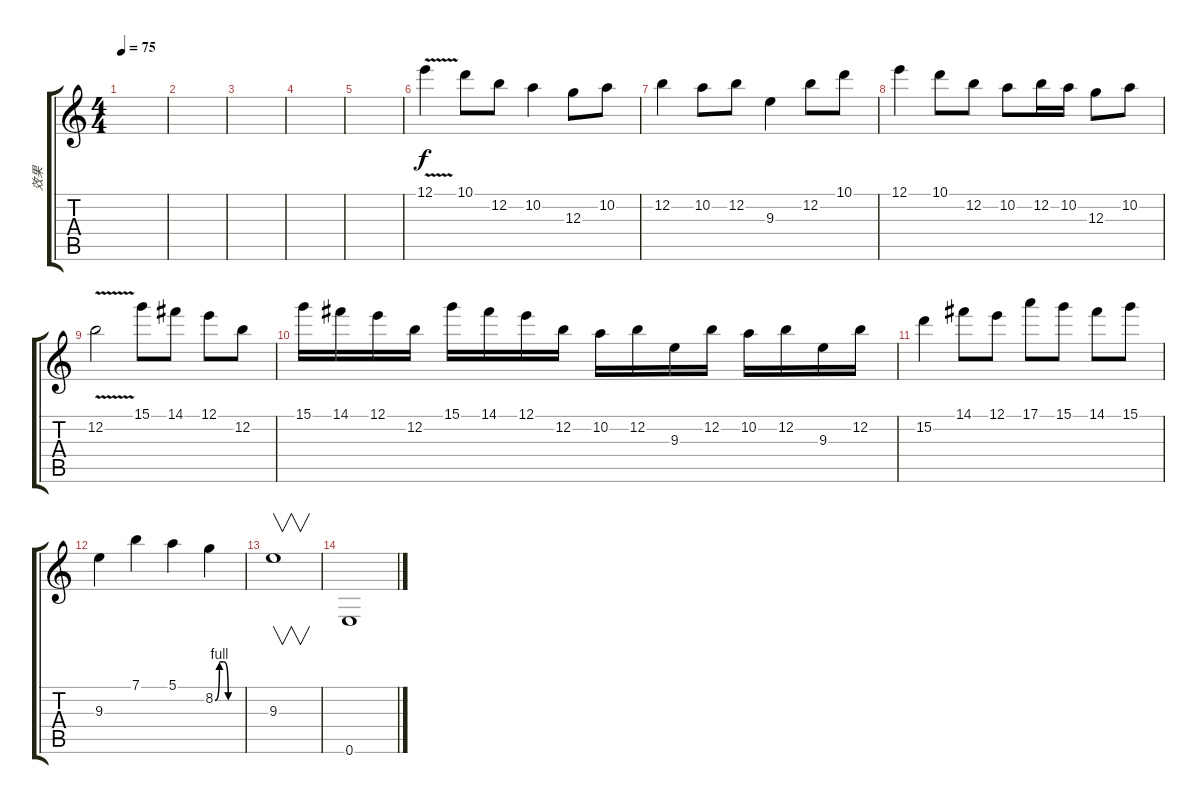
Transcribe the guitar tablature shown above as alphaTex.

\track ("效果" "效果") {instrument guitarharmonics}
\staff {score tabs}
\tuning (E4 B3 G3 D3 A2 E2) {hide}
\ts (4 4)
\tempo 75
\clef g2
\ks c
|
|
|
|
|
12.1{v}.4 10.1.8 12.2.8 10.2.4 12.3.8 10.2.8 |
12.2.4 10.2.8 12.2.8 9.3.4 12.2.8 10.1.8 |
12.1.4 10.1.8 12.2.8 10.2.8 12.2.16 10.2.16 12.3.8 10.2.8 |
12.2{v}.2 15.1.8 14.1.8 12.1.8 12.2.8 |
15.1.16 14.1.16 12.1.16 12.2.16 15.1.16 14.1.16 12.1.16 12.2.16 10.2.16 12.2.16 9.3.16 12.2.16 10.2.16 12.2.16 9.3.16 12.2.16 |
15.2.4 14.1.8 12.1.8 17.1.8 15.1.8 14.1.8 15.1.8 |
9.3.4 7.1.4 5.1.4 8.2{be (custom 0 0 10 4 20 4 30 0 60 0)}.4 |
9.3.1{v} |
0.6.1
